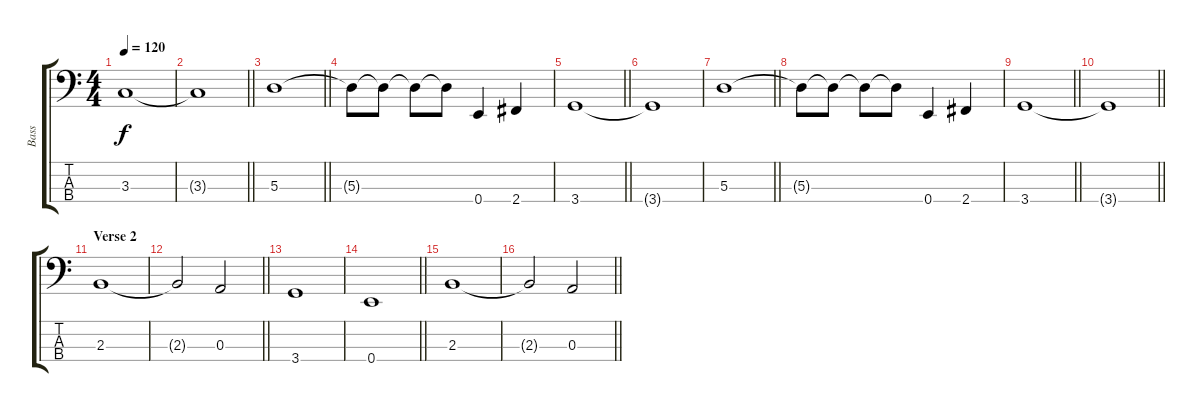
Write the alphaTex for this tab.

\track ("Bass" "Bass") {instrument electricbassfinger}
\staff {score tabs}
\tuning (G2 D2 A1 E1) {hide}
\ts (4 4)
\tempo 120
\clef f4
\ks c
3.3.1{dy f} |
\barLineRight lightlight
3.3{t}.1 |
\barLineRight lightlight
5.3.1 |
5.3{t}.8 5.3{t}.8 5.3{t}.8 5.3{t}.8 0.4.4 2.4.4 |
\barLineRight lightlight
3.4.1 |
3.4{t}.1 |
\barLineRight lightlight
5.3.1 |
5.3{t}.8 5.3{t}.8 5.3{t}.8 5.3{t}.8 0.4.4 2.4.4 |
\barLineRight lightlight
3.4.1 |
\barLineRight lightlight
3.4{t}.1 |
\section ("" "Verse 2")
2.3.1 |
\barLineRight lightlight
2.3{t}.2 0.3.2 |
3.4.1 |
\barLineRight lightlight
0.4.1 |
2.3.1 |
\barLineRight lightlight
2.3{t}.2 0.3.2
